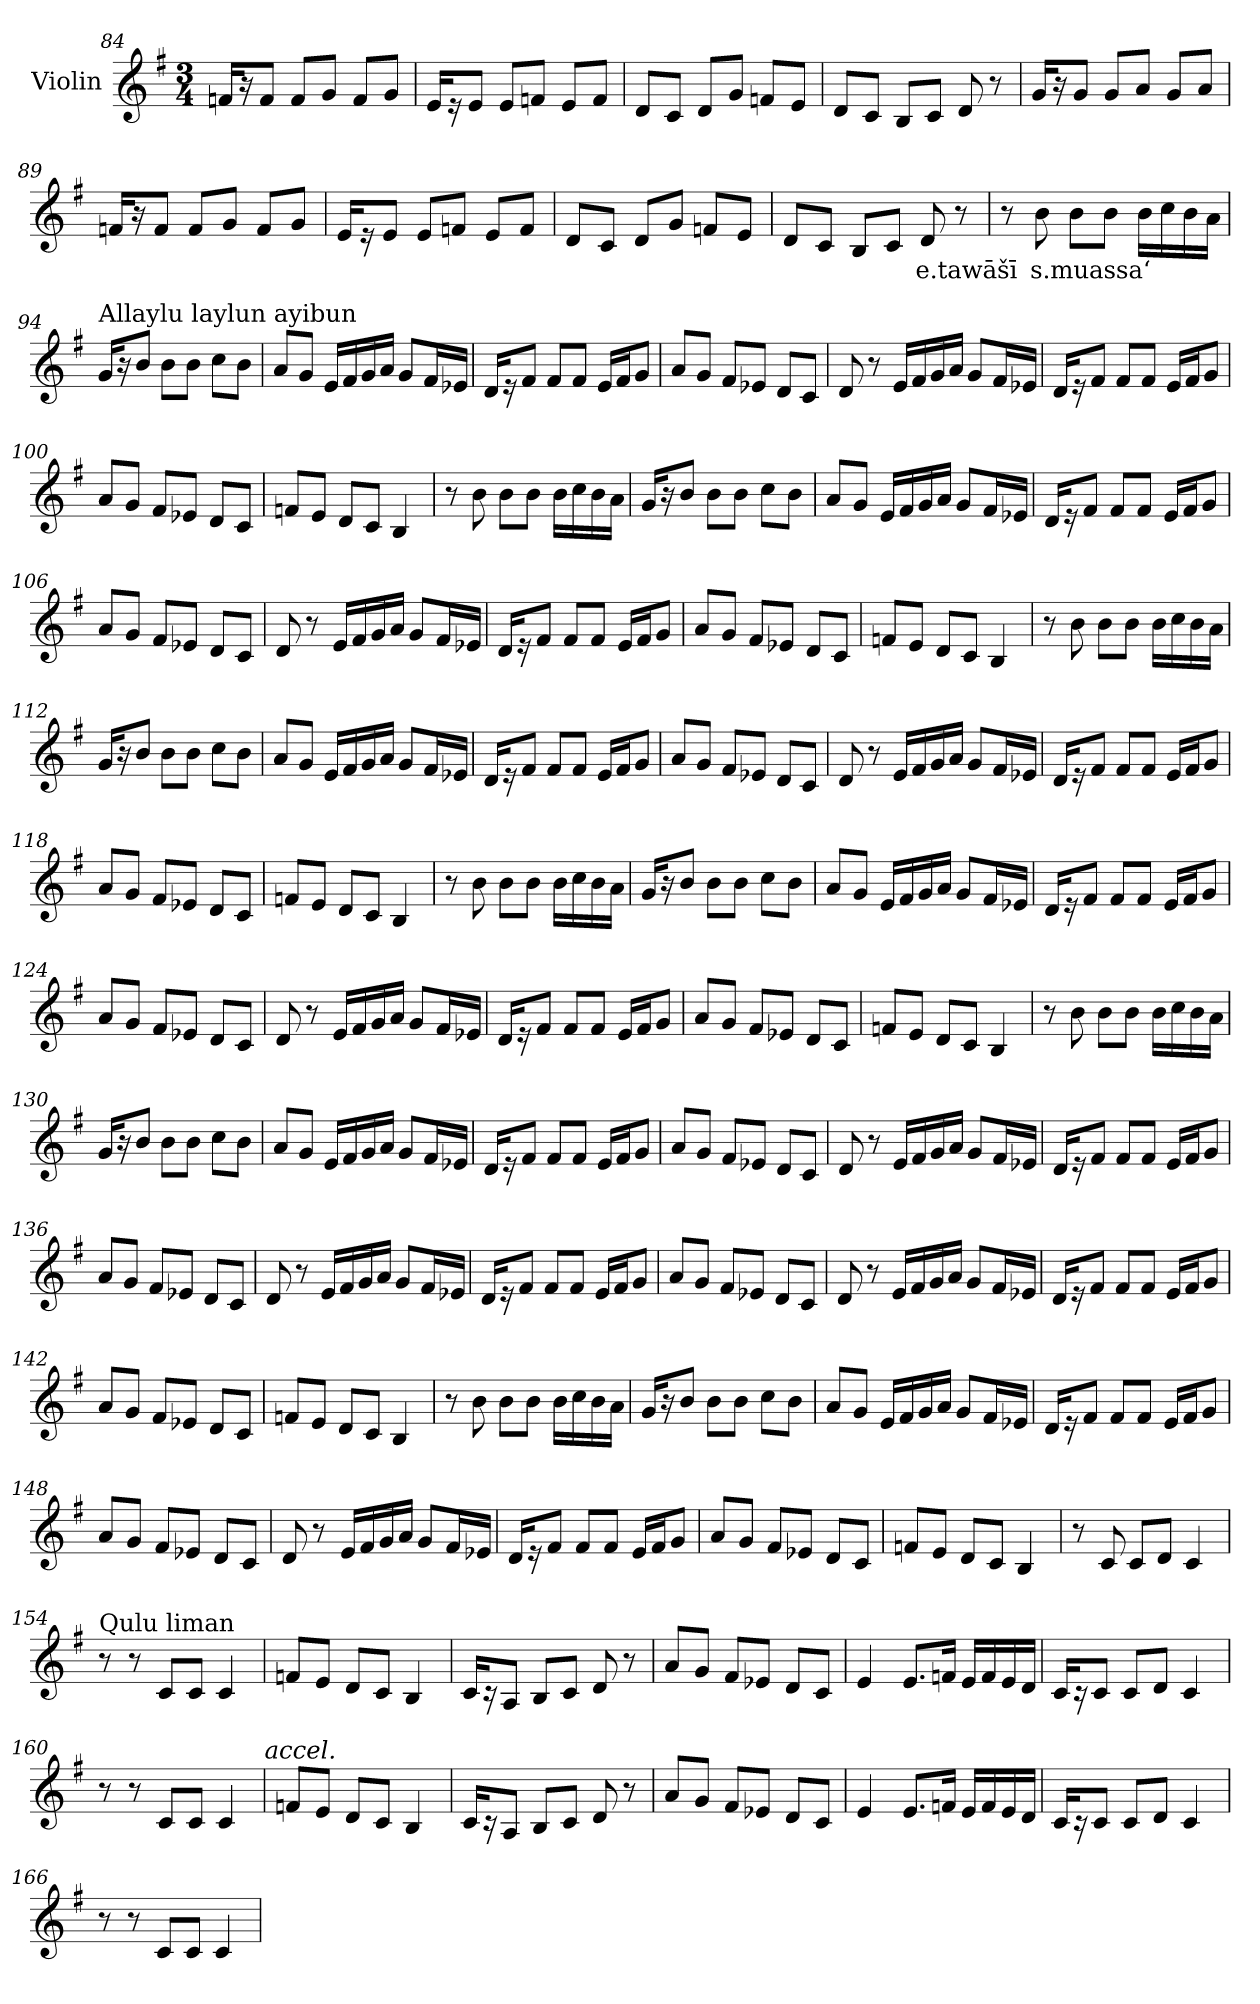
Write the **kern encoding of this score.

**kern	**text
*part1	*part1
*staff1	*staff1
*I"Violin	*
*clefG2	*
*k[f#]	*
*G:	*
*M3/4	*
=84	=84
16fn/KL	.
16r	.
8f/J	.
8f/L	.
8g/J	.
8f/L	.
8g/J	.
=85	=85
16e/KL	.
16r	.
8e/J	.
8e/L	.
8fn/J	.
8e/L	.
8f/J	.
=86	=86
8d/L	.
8c/J	.
8d/L	.
8g/J	.
8fn/L	.
8e/J	.
!!LO:LB:g=z
=87	=87
8d/L	.
8c/J	.
8B/L	.
8c/J	.
8d/	.
8r	.
=88	=88
16g/KL	.
16r	.
8g/J	.
8g/L	.
8a/J	.
8g/L	.
8a/J	.
=89	=89
16fn/KL	.
16r	.
8f/J	.
8f/L	.
8g/J	.
8f/L	.
8g/J	.
=90	=90
16e/KL	.
16r	.
8e/J	.
8e/L	.
8fn/J	.
8e/L	.
8f/J	.
=91	=91
8d/L	.
8c/J	.
8d/L	.
8g/J	.
8fn/L	.
8e/J	.
!!LO:LB:g=z
=92	=92
8d/L	.
8c/J	.
8B/L	.
8c/J	.
!	!LO:LY:b
8d/	e.tawāšī
8r	.
=93	=93
*MM70	*
8r	.
!	!LO:LY:b
8b\	s.muassa‘
8b\L	.
8b\J	.
16b\LL	.
16cc\	.
16b\	.
16a\JJ	.
=94	=94
!LO:TX:a:t=Allaylu laylun ayibun	!
16g/KL	.
16r	.
8b/J	.
8b\L	.
8b\J	.
8cc\L	.
8b\J	.
=95	=95
8a/L	.
8g/J	.
16e/LL	.
16f#/	.
16g/	.
16a/JJ	.
8g/L	.
16f#/L	.
16e-X/JJ	.
=96	=96
16d/KL	.
16r	.
8f#/J	.
8f#/L	.
8f#/J	.
16e/LL	.
16f#/J	.
8g/J	.
!!LO:LB:g=z
=97	=97
8a/L	.
8g/J	.
8f#/L	.
8e-X/J	.
8d/L	.
8c/J	.
=98	=98
8d/	.
8r	.
16e/LL	.
16f#/	.
16g/	.
16a/JJ	.
8g/L	.
16f#/L	.
16e-X/JJ	.
=99	=99
16d/KL	.
16r	.
8f#/J	.
8f#/L	.
8f#/J	.
16e/LL	.
16f#/J	.
8g/J	.
=100	=100
8a/L	.
8g/J	.
8f#/L	.
8e-X/J	.
8d/L	.
8c/J	.
=101	=101
8fn/L	.
8e/J	.
8d/L	.
8c/J	.
4B/	.
!!LO:LB:g=z
=102	=102
8r	.
8b\	.
8b\L	.
8b\J	.
16b\LL	.
16cc\	.
16b\	.
16a\JJ	.
=103	=103
16g/KL	.
16r	.
8b/J	.
8b\L	.
8b\J	.
8cc\L	.
8b\J	.
=104	=104
8a/L	.
8g/J	.
16e/LL	.
16f#/	.
16g/	.
16a/JJ	.
8g/L	.
16f#/L	.
16e-X/JJ	.
=105	=105
16d/KL	.
16r	.
8f#/J	.
8f#/L	.
8f#/J	.
16e/LL	.
16f#/J	.
8g/J	.
=106	=106
8a/L	.
8g/J	.
8f#/L	.
8e-X/J	.
8d/L	.
8c/J	.
!!LO:LB:g=z
=107	=107
8d/	.
8r	.
16e/LL	.
16f#/	.
16g/	.
16a/JJ	.
8g/L	.
16f#/L	.
16e-X/JJ	.
=108	=108
16d/KL	.
16r	.
8f#/J	.
8f#/L	.
8f#/J	.
16e/LL	.
16f#/J	.
8g/J	.
=109	=109
8a/L	.
8g/J	.
8f#/L	.
8e-X/J	.
8d/L	.
8c/J	.
=110	=110
8fn/L	.
8e/J	.
8d/L	.
8c/J	.
4B/	.
=111	=111
8r	.
8b\	.
8b\L	.
8b\J	.
16b\LL	.
16cc\	.
16b\	.
16a\JJ	.
!!LO:PB:g=z
=112	=112
16g/KL	.
16r	.
8b/J	.
8b\L	.
8b\J	.
8cc\L	.
8b\J	.
=113	=113
8a/L	.
8g/J	.
16e/LL	.
16f#/	.
16g/	.
16a/JJ	.
8g/L	.
16f#/L	.
16e-X/JJ	.
=114	=114
16d/KL	.
16r	.
8f#/J	.
8f#/L	.
8f#/J	.
16e/LL	.
16f#/J	.
8g/J	.
=115	=115
8a/L	.
8g/J	.
8f#/L	.
8e-X/J	.
8d/L	.
8c/J	.
=116	=116
8d/	.
8r	.
16e/LL	.
16f#/	.
16g/	.
16a/JJ	.
8g/L	.
16f#/L	.
16e-X/JJ	.
!!LO:LB:g=z
=117	=117
16d/KL	.
16r	.
8f#/J	.
8f#/L	.
8f#/J	.
16e/LL	.
16f#/J	.
8g/J	.
=118	=118
8a/L	.
8g/J	.
8f#/L	.
8e-X/J	.
8d/L	.
8c/J	.
=119	=119
8fn/L	.
8e/J	.
8d/L	.
8c/J	.
4B/	.
=120	=120
8r	.
8b\	.
8b\L	.
8b\J	.
16b\LL	.
16cc\	.
16b\	.
16a\JJ	.
=121	=121
16g/KL	.
16r	.
8b/J	.
8b\L	.
8b\J	.
8cc\L	.
8b\J	.
!!LO:LB:g=z
=122	=122
8a/L	.
8g/J	.
16e/LL	.
16f#/	.
16g/	.
16a/JJ	.
8g/L	.
16f#/L	.
16e-X/JJ	.
=123	=123
16d/KL	.
16r	.
8f#/J	.
8f#/L	.
8f#/J	.
16e/LL	.
16f#/J	.
8g/J	.
=124	=124
8a/L	.
8g/J	.
8f#/L	.
8e-X/J	.
8d/L	.
8c/J	.
=125	=125
8d/	.
8r	.
16e/LL	.
16f#/	.
16g/	.
16a/JJ	.
8g/L	.
16f#/L	.
16e-X/JJ	.
=126	=126
16d/KL	.
16r	.
8f#/J	.
8f#/L	.
8f#/J	.
16e/LL	.
16f#/J	.
8g/J	.
!!LO:LB:g=z
=127	=127
8a/L	.
8g/J	.
8f#/L	.
8e-X/J	.
8d/L	.
8c/J	.
=128	=128
8fn/L	.
8e/J	.
8d/L	.
8c/J	.
4B/	.
=129	=129
8r	.
8b\	.
8b\L	.
8b\J	.
16b\LL	.
16cc\	.
16b\	.
16a\JJ	.
=130	=130
16g/KL	.
16r	.
8b/J	.
8b\L	.
8b\J	.
8cc\L	.
8b\J	.
=131	=131
8a/L	.
8g/J	.
16e/LL	.
16f#/	.
16g/	.
16a/JJ	.
8g/L	.
16f#/L	.
16e-X/JJ	.
!!LO:LB:g=z
=132	=132
16d/KL	.
16r	.
8f#/J	.
8f#/L	.
8f#/J	.
16e/LL	.
16f#/J	.
8g/J	.
=133	=133
8a/L	.
8g/J	.
8f#/L	.
8e-X/J	.
8d/L	.
8c/J	.
=134	=134
8d/	.
8r	.
16e/LL	.
16f#/	.
16g/	.
16a/JJ	.
8g/L	.
16f#/L	.
16e-X/JJ	.
=135	=135
16d/KL	.
16r	.
8f#/J	.
8f#/L	.
8f#/J	.
16e/LL	.
16f#/J	.
8g/J	.
=136	=136
8a/L	.
8g/J	.
8f#/L	.
8e-X/J	.
8d/L	.
8c/J	.
!!LO:LB:g=z
=137	=137
8d/	.
8r	.
16e/LL	.
16f#/	.
16g/	.
16a/JJ	.
8g/L	.
16f#/L	.
16e-X/JJ	.
=138	=138
16d/KL	.
16r	.
8f#/J	.
8f#/L	.
8f#/J	.
16e/LL	.
16f#/J	.
8g/J	.
=139	=139
8a/L	.
8g/J	.
8f#/L	.
8e-X/J	.
8d/L	.
8c/J	.
=140	=140
8d/	.
8r	.
16e/LL	.
16f#/	.
16g/	.
16a/JJ	.
8g/L	.
16f#/L	.
16e-X/JJ	.
=141	=141
16d/KL	.
16r	.
8f#/J	.
8f#/L	.
8f#/J	.
16e/LL	.
16f#/J	.
8g/J	.
!!LO:LB:g=z
=142	=142
8a/L	.
8g/J	.
8f#/L	.
8e-X/J	.
8d/L	.
8c/J	.
=143	=143
8fn/L	.
8e/J	.
8d/L	.
8c/J	.
4B/	.
=144	=144
8r	.
8b\	.
8b\L	.
8b\J	.
16b\LL	.
16cc\	.
16b\	.
16a\JJ	.
=145	=145
16g/KL	.
16r	.
8b/J	.
8b\L	.
8b\J	.
8cc\L	.
8b\J	.
=146	=146
8a/L	.
8g/J	.
16e/LL	.
16f#/	.
16g/	.
16a/JJ	.
8g/L	.
16f#/L	.
16e-X/JJ	.
!!LO:LB:g=z
=147	=147
16d/KL	.
16r	.
8f#/J	.
8f#/L	.
8f#/J	.
16e/LL	.
16f#/J	.
8g/J	.
=148	=148
8a/L	.
8g/J	.
8f#/L	.
8e-X/J	.
8d/L	.
8c/J	.
=149	=149
8d/	.
8r	.
16e/LL	.
16f#/	.
16g/	.
16a/JJ	.
8g/L	.
16f#/L	.
16e-X/JJ	.
=150	=150
16d/KL	.
16r	.
8f#/J	.
8f#/L	.
8f#/J	.
16e/LL	.
16f#/J	.
8g/J	.
=151	=151
8a/L	.
8g/J	.
8f#/L	.
8e-X/J	.
8d/L	.
8c/J	.
!!LO:PB:g=z
=152	=152
8fn/L	.
8e/J	.
8d/L	.
8c/J	.
4B/	.
=153	=153
*MM70	*
8r	.
8c/	.
8c/L	.
8d/J	.
4c/	.
=154	=154
!LO:TX:a:t=Qulu liman	!
8r	.
8r	.
8c/L	.
8c/J	.
4c/	.
=155	=155
8fn/L	.
8e/J	.
8d/L	.
8c/J	.
4B/	.
=156	=156
16c/KL	.
16r	.
8A/J	.
8B/L	.
8c/J	.
8d/	.
8r	.
!!LO:LB:g=z
=157	=157
8a/L	.
8g/J	.
8f#/L	.
8e-X/J	.
8d/L	.
8c/J	.
=158	=158
4e/	.
8.e/L	.
16fn/Jk	.
16e/LL	.
16f/	.
16e/	.
16d/JJ	.
=159	=159
16c/KL	.
16r	.
8c/J	.
8c/L	.
8d/J	.
4c/	.
=160	=160
8r	.
8r	.
8c/L	.
8c/J	.
4c/	.
!LO:TX:a:i:t=accel.	!
=161	=161
8fn/L	.
8e/J	.
8d/L	.
8c/J	.
4B/	.
!!LO:LB:g=z
=162	=162
16c/KL	.
16r	.
8A/J	.
8B/L	.
8c/J	.
8d/	.
8r	.
=163	=163
8a/L	.
8g/J	.
8f#/L	.
8e-X/J	.
8d/L	.
8c/J	.
=164	=164
4e/	.
8.e/L	.
16fn/Jk	.
16e/LL	.
16f/	.
16e/	.
16d/JJ	.
=165	=165
16c/KL	.
16r	.
8c/J	.
8c/L	.
8d/J	.
4c/	.
=166	=166
8r	.
8r	.
8c/L	.
8c/J	.
4c/	.
=	=
*-	*-
